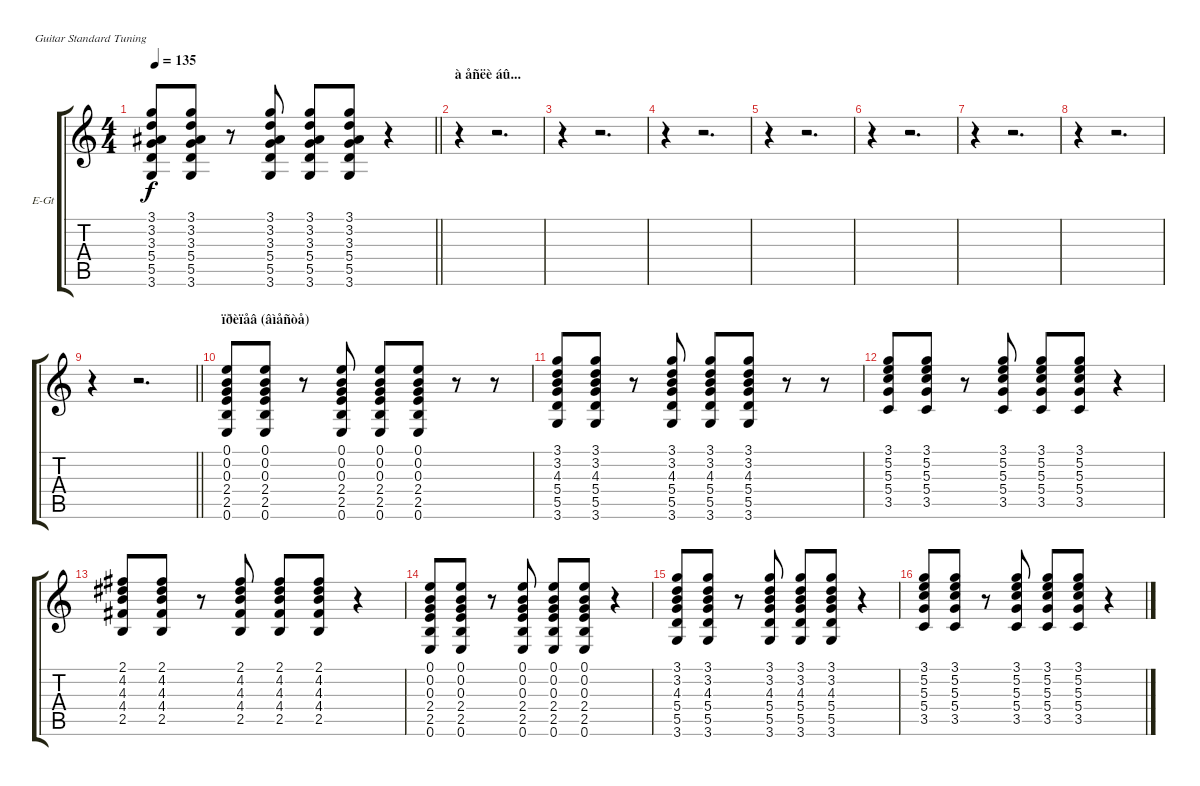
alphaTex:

\bracketExtendMode groupsimilarinstruments
\firstSystemTrackNameOrientation horizontal
\otherSystemsTrackNameOrientation horizontal
\track ("Äîðîæêà 9" "E-Gt") {instrument electricguitarclean}
\staff {score tabs}
\tuning (E4 B3 G3 D3 A2 E2)
\ts (4 4)
\tempo 135
\clef g2
\barLineRight lightlight
\ks c
(3.1 3.2 3.3 5.4 5.5 3.6).8{dy f} (3.1 3.2 3.3 5.4 5.5 3.6).8 r.8 (3.1 3.2 3.3 5.4 5.5 3.6).8 (3.1 3.2 3.3 5.4 5.5 3.6).8 (3.1 3.2 3.3 5.4 5.5 3.6).8 r.4 |
\section ("" "à åñëè áû...")
r.4 r.2{d} |
r.4 r.2{d} |
r.4 r.2{d} |
r.4 r.2{d} |
r.4 r.2{d} |
r.4 r.2{d} |
r.4 r.2{d} |
\barLineRight lightlight
r.4 r.2{d} |
\section ("" "ïðèïåâ (âìåñòå)")
(0.1 0.2 0.3 2.4 2.5 0.6).8 (0.1 0.2 0.3 2.4 2.5 0.6).8 r.8 (0.1 0.2 0.3 2.4 2.5 0.6).8 (0.1 0.2 0.3 2.4 2.5 0.6).8 (0.1 0.2 0.3 2.4 2.5 0.6).8 r.8 r.8 |
(3.1 3.2 4.3 5.4 5.5 3.6).8 (3.1 3.2 4.3 5.4 5.5 3.6).8 r.8 (3.1 3.2 4.3 5.4 5.5 3.6).8 (3.1 3.2 4.3 5.4 5.5 3.6).8 (3.1 3.2 4.3 5.4 5.5 3.6).8 r.8 r.8 |
(3.1 5.2 5.3 5.4 3.5).8 (3.1 5.2 5.3 5.4 3.5).8 r.8 (3.1 5.2 5.3 5.4 3.5).8 (3.1 5.2 5.3 5.4 3.5).8 (3.1 5.2 5.3 5.4 3.5).8 r.4 |
(2.1 4.2 4.3 4.4 2.5).8 (2.1 4.2 4.3 4.4 2.5).8 r.8 (2.1 4.2 4.3 4.4 2.5).8 (2.1 4.2 4.3 4.4 2.5).8 (2.1 4.2 4.3 4.4 2.5).8 r.4 |
(0.1 0.2 0.3 2.4 2.5 0.6).8 (0.1 0.2 0.3 2.4 2.5 0.6).8 r.8 (0.1 0.2 0.3 2.4 2.5 0.6).8 (0.1 0.2 0.3 2.4 2.5 0.6).8 (0.1 0.2 0.3 2.4 2.5 0.6).8 r.4 |
(3.1 3.2 4.3 5.4 5.5 3.6).8 (3.1 3.2 4.3 5.4 5.5 3.6).8 r.8 (3.1 3.2 4.3 5.4 5.5 3.6).8 (3.1 3.2 4.3 5.4 5.5 3.6).8 (3.1 3.2 4.3 5.4 5.5 3.6).8 r.4 |
(3.1 5.2 5.3 5.4 3.5).8 (3.1 5.2 5.3 5.4 3.5).8 r.8 (3.1 5.2 5.3 5.4 3.5).8 (3.1 5.2 5.3 5.4 3.5).8 (3.1 5.2 5.3 5.4 3.5).8 r.4
